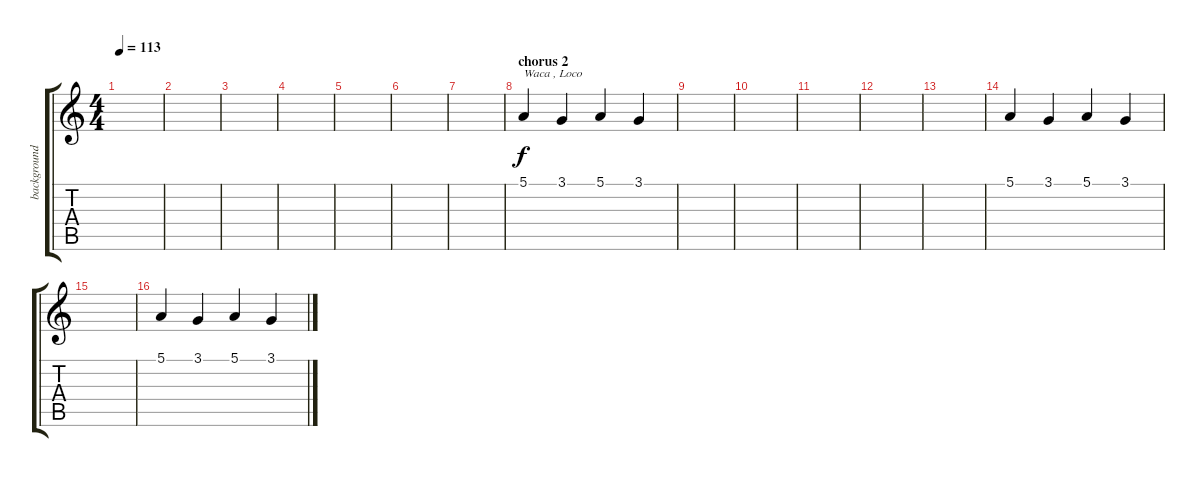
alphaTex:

\track ("background choir" "background") {instrument choiraahs}
\staff {score tabs}
\tuning (E4 B3 G3 D3 A2 E2) {hide}
\ts (4 4)
\tempo 113
\clef g2
\ks c
|
|
|
|
|
|
|
\section ("" "chorus 2")
5.1.4{txt "Waca , Loco"} 3.1.4 5.1.4 3.1.4 |
|
|
|
|
|
5.1.4 3.1.4 5.1.4 3.1.4 |
|
5.1.4 3.1.4 5.1.4 3.1.4
